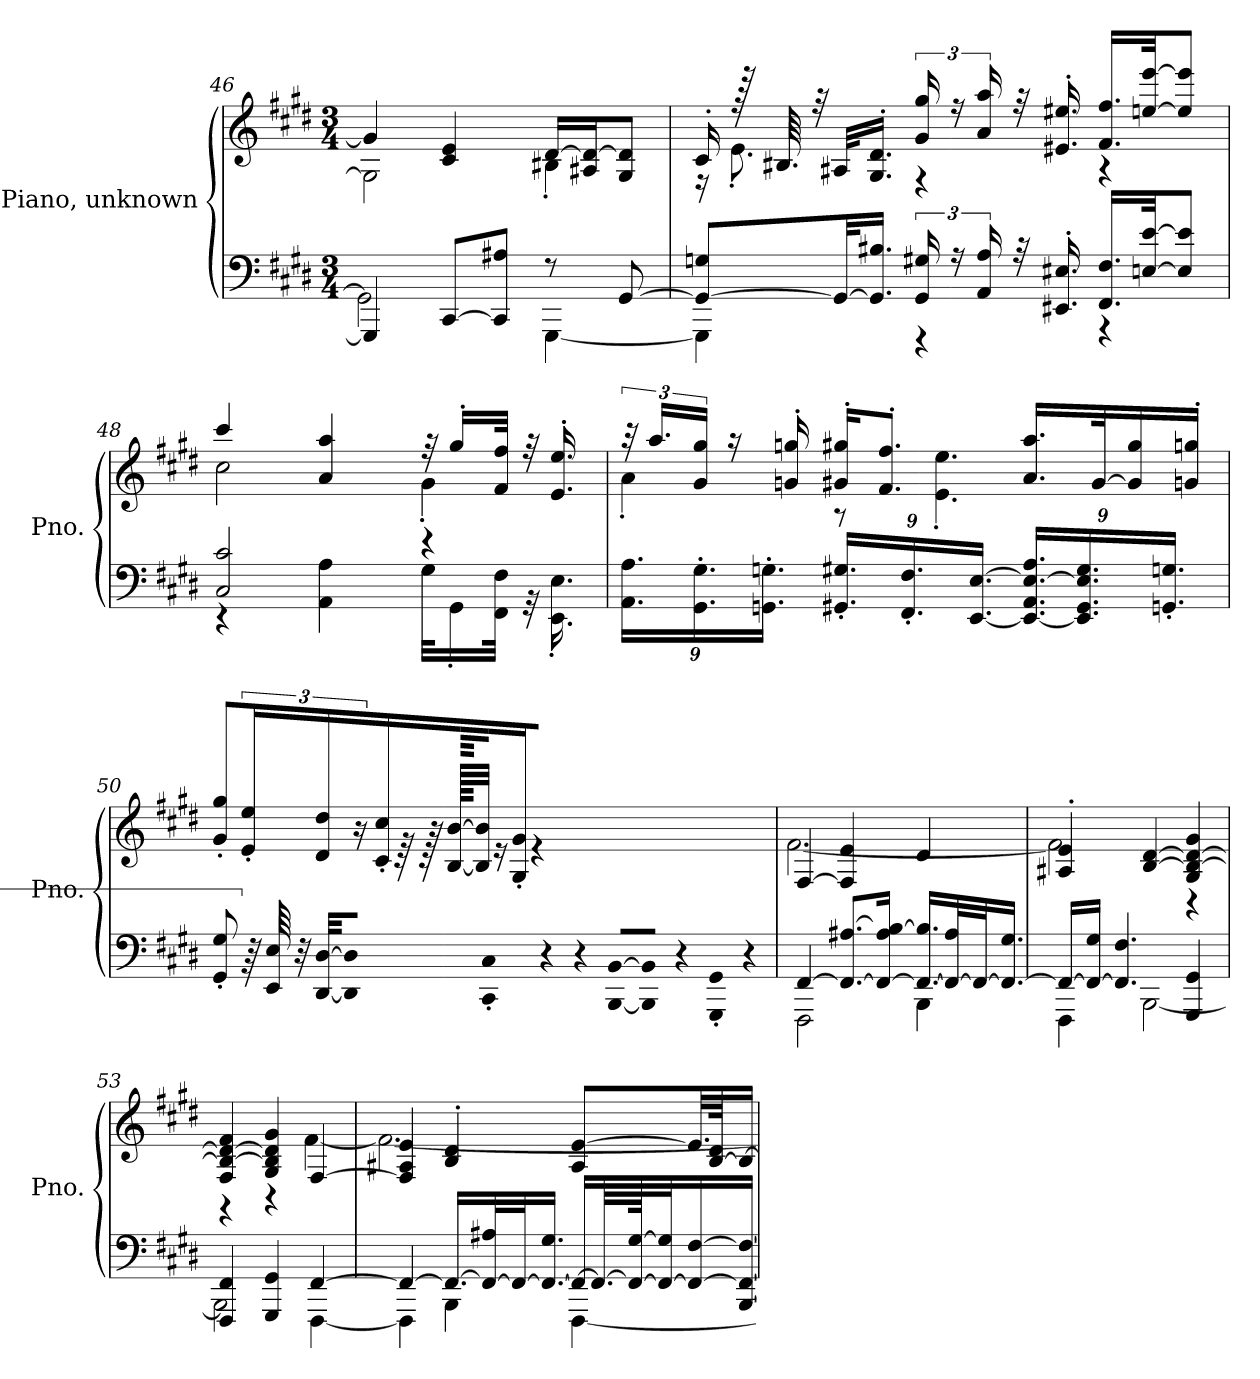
**kern	**kern
*part1	*part1
*staff2	*staff1
*I"Piano, unknown	*
*I'Pno.	*
*clefF4	*clefG2
*k[f#c#g#d#]	*k[f#c#g#d#]
*M3/4	*M3/4
=46	=46
*^	*^
4GGG#/]	2GG#\]	4g#/]	2G#\]
[8CC#/L	.	4c#/ 4e/	.
8CC#/] 8A#X/J	.	.	.
8r	[4GGG#\	[16d#/LL	4B#X'\
.	.	16A#X/ 16d#/_J	.
[8GG#/	.	8G#/ 8d#/]J	.
!!LO:LB:g=z	!!
=47	=47	=47	=47
8GG#/_ 8Gn/L	4GGG#\]	16c#'/	16r
.	.	128r	8.e'\
.	.	64.B#X/	.
.	.	32r	.
32GG#/KL_	.	32A#X/KLL	.
16.GG#/] 16.B#X/JJ	.	16.G#/' 16.d#/'JJ	.
24GG#/ 24G#X/	4r	24g#/ 24gg#/	4r
24r	.	24r	.
24AA/ 24A/	.	24a/ 24aa/	.
32r	.	32r	.
16.EE#X/' 16.E#X/'	.	16.e#X/' 16.ee#X/'	.
16.FF#/ 16.F#/LL	4r	16.f#/ 16.ff#/LL	4r
[32En/ [32e/JK	.	[32een/ [32eee/JK	.
8E/] 8e/]J	.	8ee/] 8eee/]J	.
=48	=48	=48	=48
2C#/ 2c#/	4r	4ccc#/	2cc#\
.	4AA\ 4A\	4a/ 4aa/	.
4r	32G#\KLL	32r	4g#'\
.	16GG#'\	16gg#'/LL	.
.	32FF#\ 32F#\JJk	32f#/ 32ff#/JJk	.
.	32r	32r	.
.	16.EE\' 16.E\'	16.e/' 16.ee/'	.
*v	*v	*	*
!!LO:LB:g=z	!!
=49	=49	=49
*Xbrackettup	*	*
18.AA\ 18.A\LL	48r	4a'\
.	24.aa/LL	.
18.GG#\' 18.G#\'	24g#/ 24gg#/JJ	.
.	16r	.
18.GGn\' 18.Gn\'JJ	.	.
.	16gn/' 16ggn/'	.
18.GG#X/' 18.G#X/'LL	16g#X/' 16gg#X/'KL	8r
.	8.f#/' 8.ff#/'J	.
18.FF#/' 18.F#/'	.	.
.	.	4.e\' 4.ee\'
[18.EE/ [18.E/JJ	.	.
18.EE/_ 18.AA/ 18.E/_ 18.A/LL	16.a/ 16.aa/LL	.
18.EE/] 18.GG#/ 18.E/] 18.G#/	.	.
.	[32g#/K	.
.	16g#/] 16gg#/	.
18.GGn/' 18.Gn/'JJ	.	.
.	16gn/' 16ggn/'JJ	.
*	*v	*v
=50	=50
8GG#/' 8G#/'	8g#\' 8gg#\'L
*brackettup	*
96r	24e\' 24ee\'L
96EE/ 96E/	.
48r	.
[48DD#/ [48D#/KLL	24d#\ 24dd#\JJ
16DD#/] 16D#/]JJ	.
.	24r
16CC#/' 16C#/'	16c#/' 16cc#/'
64r	64r
128r	128r
[128BBB/ [128BB/KKLLL	[128B/ [128b/KKLLL
32BBB/] 32BB/]JJJ	32B/] 32b/]JJJ
16r	16r
16GGG#/' 16GG#/'	16G#/' 16g#/'
4r	4r
!!LO:LB:g=z
=51	=51
*^	*^
[4FF#/	2FFF#\	[4F#/	[2.f#\
8.FF#/_ [8.A#X/L	.	4F#/] 4e/	.
16FF#/_ 16A#/] [16B/Jk	.	.	.
16.FF#/_ 16.B/]LL	4BBB\	4d#/	.
32FF#/_ 32A#/L	.	.	.
32FF#/J_	.	.	.
16.FF#/_ 16.G#/JJ	.	.	.
=52	=52	=52	=52
16FF#/LL_	4FFF#\	4A#X/' 4e/'	2f#\]
16FF#/_ 16G#/JJ	.	.	.
4.FF#/] 4.F#/	.	.	.
.	[2BBB\	[4B/ [4d#/	.
4GGG#/ 4GG#/	.	4G#/ 4B/_ 4d#/_ 4g#/	4r
=53	=53	=53	=53
4FFF#/ 4FF#/	2BBB\]	4F#/ 4B/_ 4d#/_ 4f#/	4r
4GGG#/ 4GG#/	.	4G#/ 4B/] 4d#/] 4g#/	4r
[4FF#/	[4FFF#\	[4F#/	[4f#\
!!LO:PB:g=z	!!
=54	=54	=54	=54
4FF#/_	4FFF#\]	4F#/] 4A#X/ 4e/	2.f#\_
16.FF#/LL_	4BBB\	4B/' 4d#/'	.
32FF#/_ 32A#X/L	.	.	.
32FF#/J_	.	.	.
16.FF#/_ 16.G#/JJ	.	.	.
16FF#/LL_	[4FFF#\	8A#/ [8e/L	.
64.FF#/LL_	.	.	.
128FF#/_ [128G#/JK	.	.	.
32FF#/_ 32G#/]J	.	.	.
16FF#/_ [16F#/	.	32.e/LL]	.
.	.	[64B/ 64d#/JK	.
[16BBB/ 16FF#/_ 16F#/_JJ	.	16B/JJ_	.
*v	*v	*	*
*	*v	*v
=	=
*-	*-
